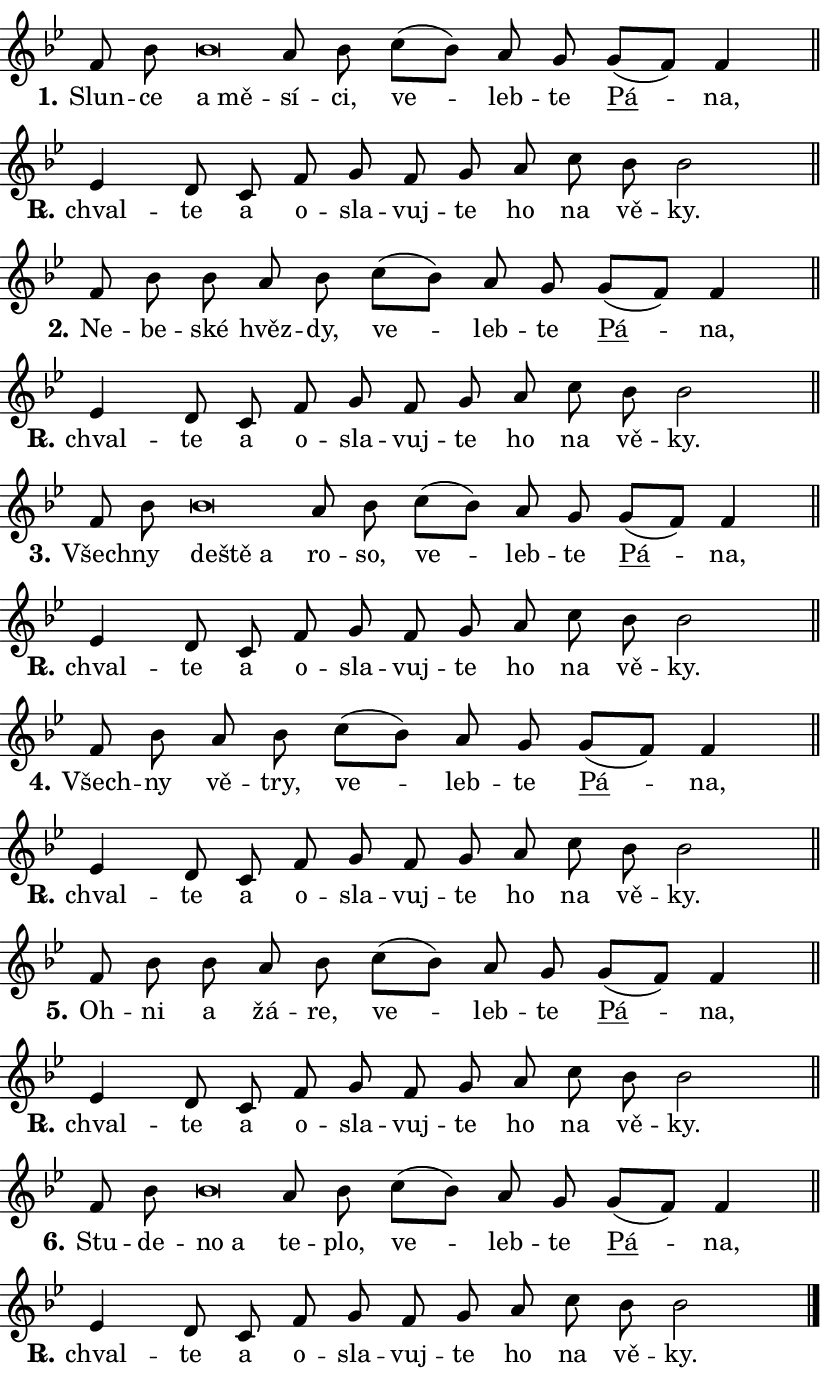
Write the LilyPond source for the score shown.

\version "2.24.0"
\header { tagline = "" }
\paper {
  indent = 0\cm
  top-margin = 0\cm
  right-margin = 0.13\cm % to fit lyric hyphens
  bottom-margin = 0\cm
  left-margin = 0\cm
  paper-width = 14\cm
  page-breaking = #ly:one-page-breaking
  system-system-spacing.basic-distance = #11
  score-system-spacing.basic-distance = #11
  ragged-last = ##f
}


%% Author: Thomas Morley
%% https://lists.gnu.org/archive/html/lilypond-user/2020-05/msg00002.html
#(define (line-position grob)
"Returns position of @var[grob} in current system:
   @code{'start}, if at first time-step
   @code{'end}, if at last time-step
   @code{'middle} otherwise
"
  (let* ((col (ly:item-get-column grob))
         (ln (ly:grob-object col 'left-neighbor))
         (rn (ly:grob-object col 'right-neighbor))
         (col-to-check-left (if (ly:grob? ln) ln col))
         (col-to-check-right (if (ly:grob? rn) rn col))
         (break-dir-left
           (and
             (ly:grob-property col-to-check-left 'non-musical #f)
             (ly:item-break-dir col-to-check-left)))
         (break-dir-right
           (and
             (ly:grob-property col-to-check-right 'non-musical #f)
             (ly:item-break-dir col-to-check-right))))
        (cond ((eqv? 1 break-dir-left) 'start)
              ((eqv? -1 break-dir-right) 'end)
              (else 'middle))))

#(define (tranparent-at-line-position vctor)
  (lambda (grob)
  "Relying on @code{line-position} select the relevant enry from @var{vctor}.
Used to determine transparency,"
    (case (line-position grob)
      ((end) (not (vector-ref vctor 0)))
      ((middle) (not (vector-ref vctor 1)))
      ((start) (not (vector-ref vctor 2))))))

noteHeadBreakVisibility =
#(define-music-function (break-visibility)(vector?)
"Makes @code{NoteHead}s transparent relying on @var{break-visibility}"
#{
  \override NoteHead.transparent =
    #(tranparent-at-line-position break-visibility)
#})

#(define delete-ledgers-for-transparent-note-heads
  (lambda (grob)
    "Reads whether a @code{NoteHead} is transparent.
If so this @code{NoteHead} is removed from @code{'note-heads} from
@var{grob}, which is supposed to be @code{LedgerLineSpanner}.
As a result ledgers are not printed for this @code{NoteHead}"
    (let* ((nhds-array (ly:grob-object grob 'note-heads))
           (nhds-list
             (if (ly:grob-array? nhds-array)
                 (ly:grob-array->list nhds-array)
                 '()))
           ;; Relies on the transparent-property being done before
           ;; Staff.LedgerLineSpanner.after-line-breaking is executed.
           ;; This is fragile ...
           (to-keep
             (remove
               (lambda (nhd)
                 (ly:grob-property nhd 'transparent #f))
               nhds-list)))
      ;; TODO find a better method to iterate over grob-arrays, similiar
      ;; to filter/remove etc for lists
      ;; For now rebuilt from scratch
      (set! (ly:grob-object grob 'note-heads)  '())
      (for-each
        (lambda (nhd)
          (ly:pointer-group-interface::add-grob grob 'note-heads nhd))
        to-keep))))

squashNotes = {
  \override NoteHead.X-extent = #'(-0.2 . 0.2)
  \override NoteHead.Y-extent = #'(-0.75 . 0)
  \override NoteHead.stencil =
    #(lambda (grob)
       (let ((pos (ly:grob-property grob 'staff-position)))
         (begin
           (if (< pos -7) (display "ERROR: Lower brevis then expected\n") (display ""))
           (if (<= pos -6) ly:text-interface::print ly:note-head::print))))
}
unSquashNotes = {
  \revert NoteHead.X-extent
  \revert NoteHead.Y-extent
  \revert NoteHead.stencil
}

hideNotes = \noteHeadBreakVisibility #begin-of-line-visible
unHideNotes = \noteHeadBreakVisibility #all-visible

% work-around for resetting accidentals
% https://lilypond.org/doc/v2.23/Documentation/notation/displaying-rhythms#unmetered-music
cadenzaMeasure = {
  \cadenzaOff
  \partial 1024 s1024
  \cadenzaOn
}

#(define-markup-command (accent layout props text) (markup?)
  "Underline accented syllable"
  (interpret-markup layout props
    #{\markup \override #'(offset . 4.3) \underline { #text }#}))

responsum = \markup \concat {
  "R" \hspace #-1.05 \path #0.1 #'((moveto 0 0.07) (lineto 0.9 0.8)) \hspace #0.05 "."
}

spaceSize = #0.6828661417322834 % exact space size for TeX Gyre Schola

\layout {
  \context {
    \Staff
    \remove "Time_signature_engraver"
    \override LedgerLineSpanner.after-line-breaking = #delete-ledgers-for-transparent-note-heads
  }
  \context {
    \Lyrics {
      \override LyricSpace.minimum-distance = \spaceSize
      \override LyricText.font-name = #"TeX Gyre Schola"
      \override LyricText.font-size = 1
      \override StanzaNumber.font-name = #"TeX Gyre Schola Bold"
      \override StanzaNumber.font-size = 1
    }
  }
  \context {
    \Score 
    \override NoteHead.text =
      #(lambda (grob) 
        (let ((pos (ly:grob-property grob 'staff-position)))
          #{\markup {
            \combine
              \halign #-0.55 \raise #(if (= pos -6) 0 0.5) \override #'(thickness . 2) \draw-line #'(3.2 . 0)
              \musicglyph "noteheads.sM1"
          }#}))
  }
}

% magnetic-lyrics.ily
%
%   written by
%     Jean Abou Samra <jean@abou-samra.fr>
%     Werner Lemberg <wl@gnu.org>
%
%   adapted by
%     Jiri Hon <jiri.hon@gmail.com>
%
% Version 2022-Apr-15

% https://www.mail-archive.com/lilypond-user@gnu.org/msg149350.html

#(define (Left_hyphen_pointer_engraver context)
   "Collect syllable-hyphen-syllable occurrences in lyrics and store
them in properties.  This engraver only looks to the left.  For
example, if the lyrics input is @code{foo -- bar}, it does the
following.

@itemize @bullet
@item
Set the @code{text} property of the @code{LyricHyphen} grob between
@q{foo} and @q{bar} to @code{foo}.

@item
Set the @code{left-hyphen} property of the @code{LyricText} grob with
text @q{foo} to the @code{LyricHyphen} grob between @q{foo} and
@q{bar}.
@end itemize

Use this auxiliary engraver in combination with the
@code{lyric-@/text::@/apply-@/magnetic-@/offset!} hook."
   (let ((hyphen #f)
         (text #f))
     (make-engraver
      (acknowledgers
       ((lyric-syllable-interface engraver grob source-engraver)
        (set! text grob)))
      (end-acknowledgers
       ((lyric-hyphen-interface engraver grob source-engraver)
        ;(when (not (grob::has-interface grob 'lyric-space-interface))
          (set! hyphen grob)));)
      ((stop-translation-timestep engraver)
       (when (and text hyphen)
         (ly:grob-set-object! text 'left-hyphen hyphen))
       (set! text #f)
       (set! hyphen #f)))))

#(define (lyric-text::apply-magnetic-offset! grob)
   "If the space between two syllables is less than the value in
property @code{LyricText@/.details@/.squash-threshold}, move the right
syllable to the left so that it gets concatenated with the left
syllable.

Use this function as a hook for
@code{LyricText@/.after-@/line-@/breaking} if the
@code{Left_@/hyphen_@/pointer_@/engraver} is active."
   (let ((hyphen (ly:grob-object grob 'left-hyphen #f)))
     (when hyphen
       (let ((left-text (ly:spanner-bound hyphen LEFT)))
         (when (grob::has-interface left-text 'lyric-syllable-interface)
           (let* ((common (ly:grob-common-refpoint grob left-text X))
                  (this-x-ext (ly:grob-extent grob common X))
                  (left-x-ext
                   (begin
                     ;; Trigger magnetism for left-text.
                     (ly:grob-property left-text 'after-line-breaking)
                     (ly:grob-extent left-text common X)))
                  ;; `delta` is the gap width between two syllables.
                  (delta (- (interval-start this-x-ext)
                            (interval-end left-x-ext)))
                  (details (ly:grob-property grob 'details))
                  (threshold (assoc-get 'squash-threshold details 0.2)))
             (when (< delta threshold)
               (let* (;; We have to manipulate the input text so that
                      ;; ligatures crossing syllable boundaries are not
                      ;; disabled.  For languages based on the Latin
                      ;; script this is essentially a beautification.
                      ;; However, for non-Western scripts it can be a
                      ;; necessity.
                      (lt (ly:grob-property left-text 'text))
                      (rt (ly:grob-property grob 'text))
                      (is-space (grob::has-interface hyphen 'lyric-space-interface))
                      (space (if is-space " " ""))
                      (extra-delta (if is-space spaceSize 0))
                      ;; Append new syllable.
                      (ltrt-space (if (and (string? lt) (string? rt))
                                (string-append lt space rt)
                                (make-concat-markup (list lt space rt))))
                      ;; Right-align `ltrt` to the right side.
                      (ltrt-space-markup (grob-interpret-markup
                               grob
                               (make-translate-markup
                                (cons (interval-length this-x-ext) 0)
                                (make-right-align-markup ltrt-space)))))
                 (begin
                   ;; Don't print `left-text`.
                   (ly:grob-set-property! left-text 'stencil #f)
                   ;; Set text and stencil (which holds all collected
                   ;; syllables so far) and shift it to the left.
                   (ly:grob-set-property! grob 'text ltrt-space)
                   (ly:grob-set-property! grob 'stencil ltrt-space-markup)
                   (ly:grob-translate-axis! grob (- (- delta extra-delta)) X))))))))))


#(define (lyric-hyphen::displace-bounds-first grob)
   ;; Make very sure this callback isn't triggered too early.
   (let ((left (ly:spanner-bound grob LEFT))
         (right (ly:spanner-bound grob RIGHT)))
     (ly:grob-property left 'after-line-breaking)
     (ly:grob-property right 'after-line-breaking)
     (ly:lyric-hyphen::print grob)))

squashThreshold = #0.4

\layout {
  \context {
    \Lyrics
    \consists #Left_hyphen_pointer_engraver
    \override LyricText.after-line-breaking =
      #lyric-text::apply-magnetic-offset!
    \override LyricHyphen.stencil = #lyric-hyphen::displace-bounds-first
    \override LyricText.details.squash-threshold = \squashThreshold
    \override LyricHyphen.minimum-distance = 0
    \override LyricHyphen.minimum-length = \squashThreshold
  }
}

squashText = \override LyricText.details.squash-threshold = 9999
unSquashText = \override LyricText.details.squash-threshold = \squashThreshold

leftText = \override LyricText.self-alignment-X = #LEFT
unLeftText = \revert LyricText.self-alignment-X

starOffset = #(lambda (grob) 
                (let ((x_offset (ly:self-alignment-interface::aligned-on-x-parent grob)))
                  (if (= x_offset 0) 0 (+ x_offset 1.2))))

star = #(define-music-function (syllable)(string?)
"Append star separator at the end of a syllable"
#{
  \once \override LyricText.X-offset = #starOffset
  \lyricmode { \markup {
    #syllable
    \override #'((font-name . "TeX Gyre Schola Bold")) \hspace #0.2 \lower #0.65 \larger "*"
  } }
#})

starAccent = #(define-music-function (syllable)(string?)
"Append star separator at the end of a syllable and make accent"
#{
  \once \override LyricText.X-offset = #starOffset
  \lyricmode { \markup {
    \accent #syllable
    \override #'((font-name . "TeX Gyre Schola Bold")) \hspace #0.2 \lower #0.65 \larger "*"
  } }
#})

breath = #(define-music-function (syllable)(string?)
"Append breathing indicator at the end of a syllable"
#{
  \lyricmode { \markup { #syllable "+" } }
#})

optionalBreath = #(define-music-function (syllable)(string?)
"Append optional breathing indicator at the end of a syllable"
#{
  \lyricmode { \markup { #syllable "(+)" } }
#})


\score {
    <<
        \new Voice = "melody" { \cadenzaOn \key bes \major \relative { f'8 bes \bar "" \squashNotes bes\breve*1/16 \hideNotes \breve*1/16 \bar "" \unHideNotes \unSquashNotes a8 bes \bar "" c[( bes)] \bar "" a g \bar "" \bar "" g[( f)] f4 \cadenzaMeasure \bar "||" \break } }
        \new Lyrics \lyricsto "melody" { \lyricmode { \set stanza = "1."
Slun -- ce \leftText a \squashText mě -- \unLeftText \unSquashText sí -- ci, ve -- leb -- te \markup \accent Pá -- na, } }
    >>
    \layout {}
}

\score {
    <<
        \new Voice = "melody" { \cadenzaOn \key bes \major \relative { es'4 d8 c \bar "" f g f \bar "" g a \bar "" c bes bes2 \cadenzaMeasure \bar "||" \break } }
        \new Lyrics \lyricsto "melody" { \lyricmode { \set stanza = \responsum
chval -- te a o -- sla -- vuj -- te ho na vě -- ky. } }
    >>
    \layout {}
}

\score {
    <<
        \new Voice = "melody" { \cadenzaOn \key bes \major \relative { f'8 bes \bar "" bes a8 bes \bar "" c[( bes)] \bar "" a g \bar "" \bar "" g[( f)] f4 \cadenzaMeasure \bar "||" \break } }
        \new Lyrics \lyricsto "melody" { \lyricmode { \set stanza = "2."
Ne -- be -- ské hvěz -- dy, ve -- leb -- te \markup \accent Pá -- na, } }
    >>
    \layout {}
}

\score {
    <<
        \new Voice = "melody" { \cadenzaOn \key bes \major \relative { es'4 d8 c \bar "" f g f \bar "" g a \bar "" c bes bes2 \cadenzaMeasure \bar "||" \break } }
        \new Lyrics \lyricsto "melody" { \lyricmode { \set stanza = \responsum
chval -- te a o -- sla -- vuj -- te ho na vě -- ky. } }
    >>
    \layout {}
}

\score {
    <<
        \new Voice = "melody" { \cadenzaOn \key bes \major \relative { f'8 bes \bar "" \squashNotes bes\breve*1/16 \hideNotes \breve*1/16 \breve*1/16 \bar "" \unHideNotes \unSquashNotes a8 bes \bar "" c[( bes)] \bar "" a g \bar "" \bar "" g[( f)] f4 \cadenzaMeasure \bar "||" \break } }
        \new Lyrics \lyricsto "melody" { \lyricmode { \set stanza = "3."
Všech -- ny \leftText de -- \squashText ště a \unLeftText \unSquashText ro -- so, ve -- leb -- te \markup \accent Pá -- na, } }
    >>
    \layout {}
}

\score {
    <<
        \new Voice = "melody" { \cadenzaOn \key bes \major \relative { es'4 d8 c \bar "" f g f \bar "" g a \bar "" c bes bes2 \cadenzaMeasure \bar "||" \break } }
        \new Lyrics \lyricsto "melody" { \lyricmode { \set stanza = \responsum
chval -- te a o -- sla -- vuj -- te ho na vě -- ky. } }
    >>
    \layout {}
}

\score {
    <<
        \new Voice = "melody" { \cadenzaOn \key bes \major \relative { f'8 bes8 a8 bes \bar "" c[( bes)] \bar "" a g \bar "" \bar "" g[( f)] f4 \cadenzaMeasure \bar "||" \break } }
        \new Lyrics \lyricsto "melody" { \lyricmode { \set stanza = "4."
Všech -- ny vě -- try, ve -- leb -- te \markup \accent Pá -- na, } }
    >>
    \layout {}
}

\score {
    <<
        \new Voice = "melody" { \cadenzaOn \key bes \major \relative { es'4 d8 c \bar "" f g f \bar "" g a \bar "" c bes bes2 \cadenzaMeasure \bar "||" \break } }
        \new Lyrics \lyricsto "melody" { \lyricmode { \set stanza = \responsum
chval -- te a o -- sla -- vuj -- te ho na vě -- ky. } }
    >>
    \layout {}
}

\score {
    <<
        \new Voice = "melody" { \cadenzaOn \key bes \major \relative { f'8 bes \bar "" bes a8 bes \bar "" c[( bes)] \bar "" a g \bar "" \bar "" g[( f)] f4 \cadenzaMeasure \bar "||" \break } }
        \new Lyrics \lyricsto "melody" { \lyricmode { \set stanza = "5."
Oh -- ni a žá -- re, ve -- leb -- te \markup \accent Pá -- na, } }
    >>
    \layout {}
}

\score {
    <<
        \new Voice = "melody" { \cadenzaOn \key bes \major \relative { es'4 d8 c \bar "" f g f \bar "" g a \bar "" c bes bes2 \cadenzaMeasure \bar "||" \break } }
        \new Lyrics \lyricsto "melody" { \lyricmode { \set stanza = \responsum
chval -- te a o -- sla -- vuj -- te ho na vě -- ky. } }
    >>
    \layout {}
}

\score {
    <<
        \new Voice = "melody" { \cadenzaOn \key bes \major \relative { f'8 bes \bar "" \squashNotes bes\breve*1/16 \hideNotes \breve*1/16 \bar "" \unHideNotes \unSquashNotes a8 bes \bar "" c[( bes)] \bar "" a g \bar "" \bar "" g[( f)] f4 \cadenzaMeasure \bar "||" \break } }
        \new Lyrics \lyricsto "melody" { \lyricmode { \set stanza = "6."
Stu -- de -- \leftText no \squashText a \unLeftText \unSquashText te -- plo, ve -- leb -- te \markup \accent Pá -- na, } }
    >>
    \layout {}
}

\score {
    <<
        \new Voice = "melody" { \cadenzaOn \key bes \major \relative { es'4 d8 c \bar "" f g f \bar "" g a \bar "" c bes bes2 \cadenzaMeasure \bar "||" \break } \bar "|." }
        \new Lyrics \lyricsto "melody" { \lyricmode { \set stanza = \responsum
chval -- te a o -- sla -- vuj -- te ho na vě -- ky. } }
    >>
    \layout {}
}
